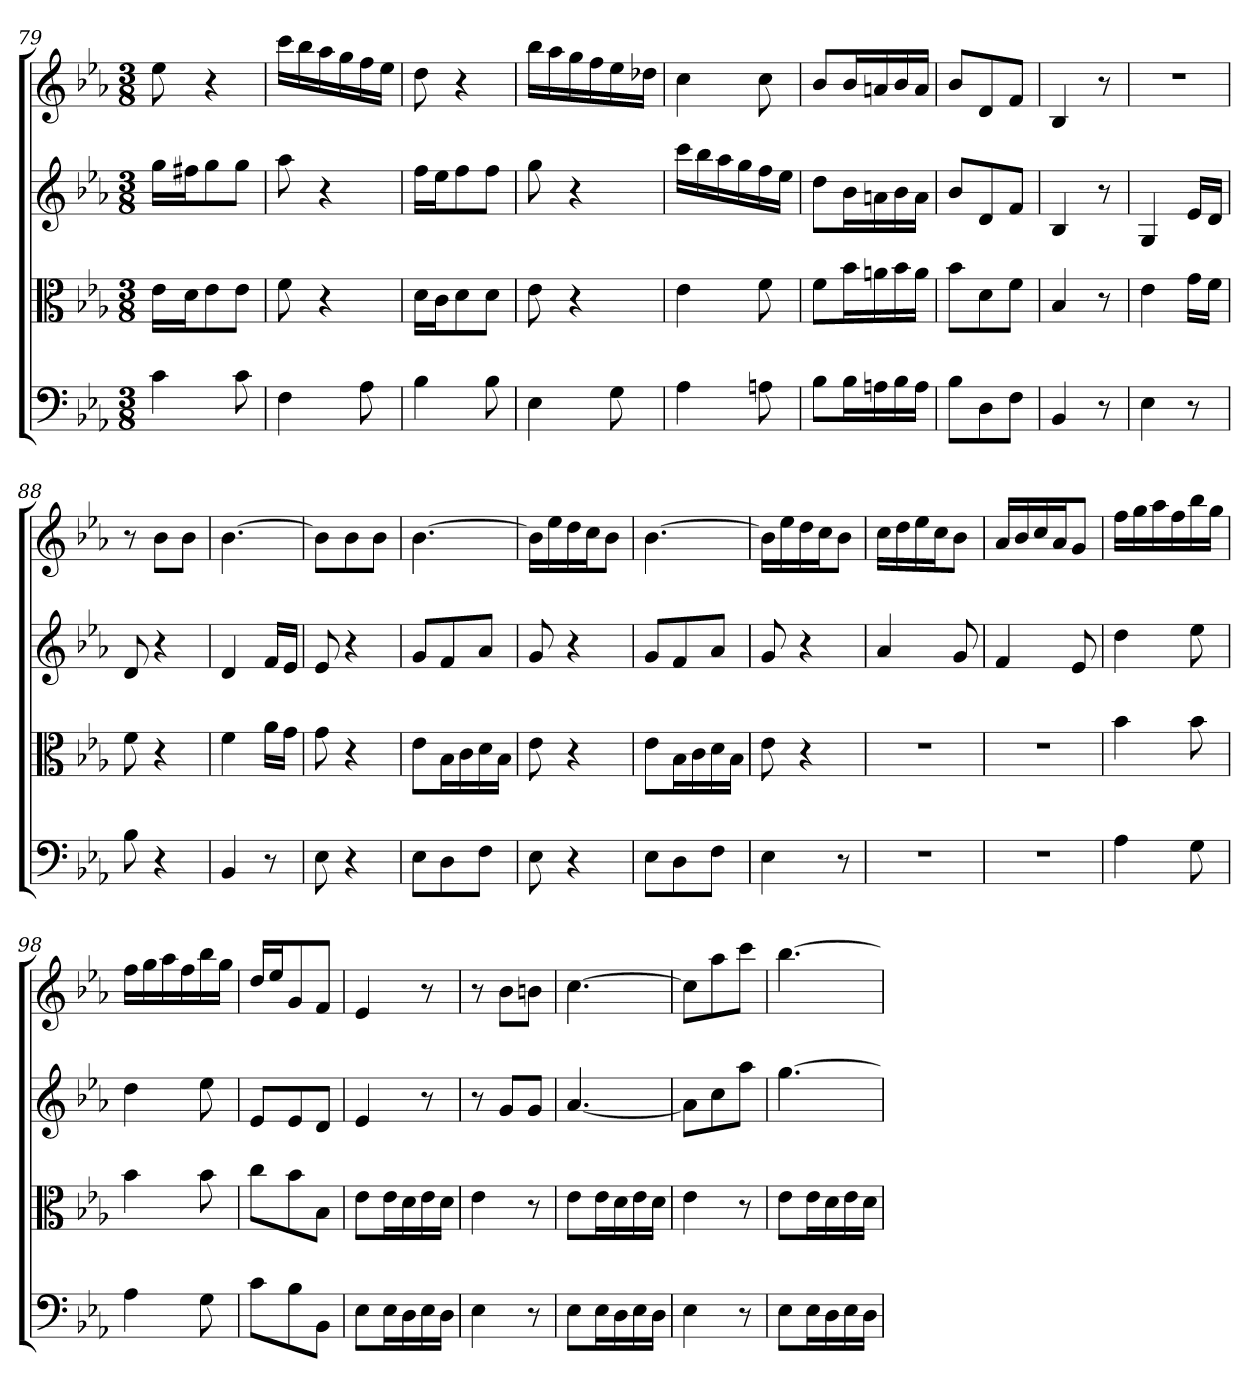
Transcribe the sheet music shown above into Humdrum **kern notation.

**kern	**kern	**kern	**kern
*part4	*part3	*part2	*part1
*staff4	*staff3	*staff2	*staff1
*clefF4	*clefC3	*clefG2	*clefG2
*k[b-e-a-]	*k[b-e-a-]	*k[b-e-a-]	*k[b-e-a-]
*E-:	*E-:	*E-:	*E-:
*M3/8	*M3/8	*M3/8	*M3/8
=79	=79	=79	=79
4c	16e-\LL	16gg\LL	8ee-
.	16d\J	16ff#X\J	.
.	8e-\	8gg\	4r
8c	8e-\J	8gg\J	.
=80	=80	=80	=80
4F	8f	8aa-	16ccc\LL
.	.	.	16bb-\
.	4r	4r	16aa-\
.	.	.	16gg\
8A-	.	.	16ff\
.	.	.	16ee-\JJ
=81	=81	=81	=81
4B-	16d\LL	16ff\LL	8dd
.	16c\J	16ee-\J	.
.	8d\	8ff\	4r
8B-	8d\J	8ff\J	.
=82	=82	=82	=82
4E-	8e-	8gg	16bb-\LL
.	.	.	16aa-\
.	4r	4r	16gg\
.	.	.	16ff\
8G	.	.	16ee-\
.	.	.	16dd-X\JJ
=83	=83	=83	=83
4A-	4e-	16ccc\LL	4cc
.	.	16bb-\	.
.	.	16aa-\	.
.	.	16gg\	.
8An	8f	16ff\	8cc
.	.	16ee-\JJ	.
=84	=84	=84	=84
8B-\L	8f\L	8dd\L	8b-/L
16B-\L	16b-\L	16b-\L	16b-/L
16An\	16an\	16an\	16an/
16B-\	16b-\	16b-\	16b-/
16A\JJ	16a\JJ	16a\JJ	16a/JJ
=85	=85	=85	=85
8B-\L	8b-\L	8b-/L	8b-/L
8D\	8d\	8d/	8d/
8F\J	8f\J	8f/J	8f/J
=86	=86	=86	=86
4BB-	4B-	4B-	4B-
8r	8r	8r	8r
=87	=87	=87	=87
4E-	4e-	4G	4.r
8r	16g\LL	16e-/LL	.
.	16f\JJ	16d/JJ	.
=88	=88	=88	=88
8B-	8f	8d	8r
4r	4r	4r	8b-\L
.	.	.	8b-\J
=89	=89	=89	=89
4BB-	4f	4d	[4.b-
8r	16a-\LL	16f/LL	.
.	16g\JJ	16e-/JJ	.
=90	=90	=90	=90
8E-	8g	8e-	8b-\L]
4r	4r	4r	8b-\
.	.	.	8b-\J
=91	=91	=91	=91
8E-\L	8e-\L	8g/L	[4.b-
8D\	16B-\L	8f/	.
.	16c\	.	.
8F\J	16d\	8a-/J	.
.	16B-\JJ	.	.
=92	=92	=92	=92
8E-	8e-	8g	16b-\LL]
.	.	.	16ee-\
4r	4r	4r	16dd\
.	.	.	16cc\J
.	.	.	8b-\J
=93	=93	=93	=93
8E-\L	8e-\L	8g/L	[4.b-
8D\	16B-\L	8f/	.
.	16c\	.	.
8F\J	16d\	8a-/J	.
.	16B-\JJ	.	.
=94	=94	=94	=94
4E-	8e-	8g	16b-\LL]
.	.	.	16ee-\
.	4r	4r	16dd\
.	.	.	16cc\J
8r	.	.	8b-\J
=95	=95	=95	=95
4.r	4.r	4a-	16cc\LL
.	.	.	16dd\
.	.	.	16ee-\
.	.	.	16cc\J
.	.	8g	8b-\J
=96	=96	=96	=96
4.r	4.r	4f	16a-/LL
.	.	.	16b-/
.	.	.	16cc/
.	.	.	16a-/J
.	.	8e-	8g/J
=97	=97	=97	=97
4A-	4b-	4dd	16ff\LL
.	.	.	16gg\
.	.	.	16aa-\
.	.	.	16ff\
8G	8b-	8ee-	16bb-\
.	.	.	16gg\JJ
=98	=98	=98	=98
4A-	4b-	4dd	16ff\LL
.	.	.	16gg\
.	.	.	16aa-\
.	.	.	16ff\
8G	8b-	8ee-	16bb-\
.	.	.	16gg\JJ
=99	=99	=99	=99
8c\L	8cc\L	8e-/L	16dd/LL
.	.	.	16ee-/J
8B-\	8b-\	8e-/	8g/
8BB-\J	8B-\J	8d/J	8f/J
=100	=100	=100	=100
8E-\L	8e-\L	4e-	4e-
16E-\L	16e-\L	.	.
16D\	16d\	.	.
16E-\	16e-\	8r	8r
16D\JJ	16d\JJ	.	.
=101	=101	=101	=101
4E-	4e-	8r	8r
.	.	8g/L	8b-\L
8r	8r	8g/J	8bn\J
=102	=102	=102	=102
8E-\L	8e-\L	[4.a-	[4.cc
16E-\L	16e-\L	.	.
16D\	16d\	.	.
16E-\	16e-\	.	.
16D\JJ	16d\JJ	.	.
=103	=103	=103	=103
4E-	4e-	8a-\L]	8cc\L]
.	.	8cc\	8aa-\
8r	8r	8aa-\J	8ccc\J
=104	=104	=104	=104
8E-\L	8e-\L	[4.gg	[4.bb-
16E-\L	16e-\L	.	.
16D\	16d\	.	.
16E-\	16e-\	.	.
16D\JJ	16d\JJ	.	.
=	=	=	=
*-	*-	*-	*-
